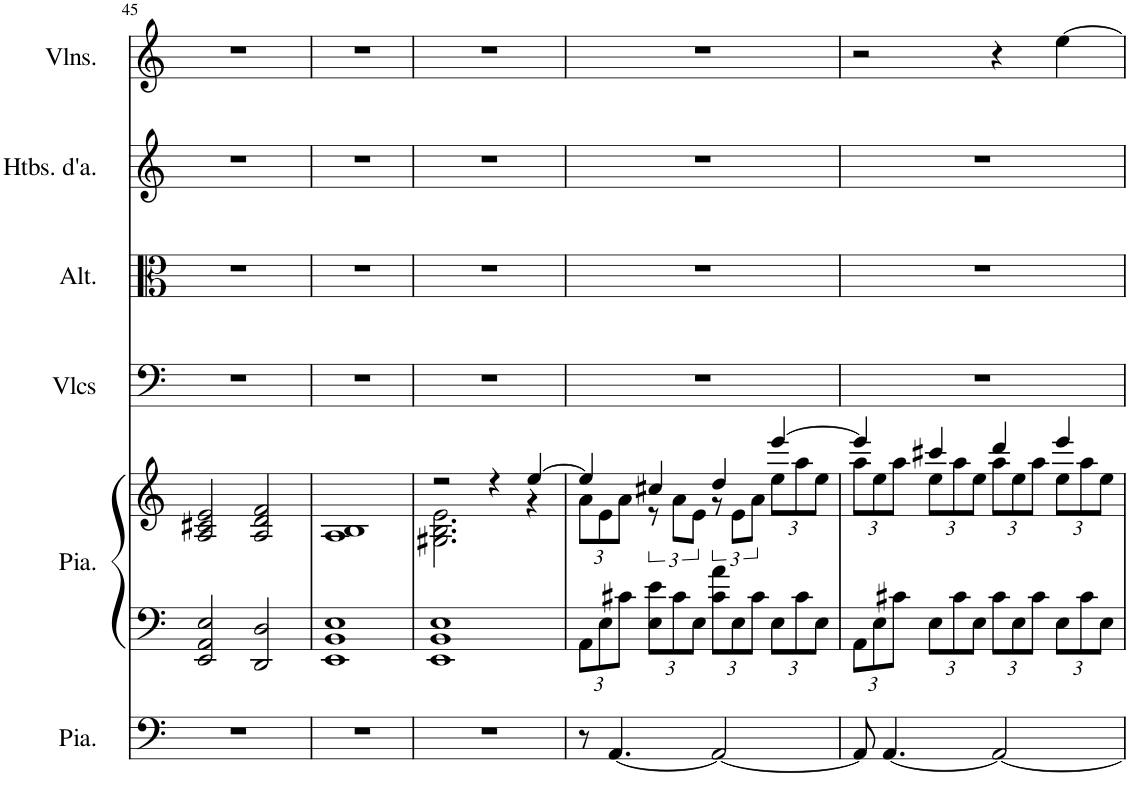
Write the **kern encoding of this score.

**kern	**kern	**kern	**kern	**kern	**kern	**kern
*part6	*part5	*part5	*part4	*part3	*part2	*part1
*staff7	*staff6	*staff5	*staff4	*staff3	*staff2	*staff1
*I"Piano, Pedals	*I"Piano, Organ	*	*I"Violoncelles, Bass	*I"Altos, Tenor	*I"Hautbois d'amour, Alto	*I"Violons, Soprano
*I'Pia.	*I'Pia.	*	*I'Vlcs	*I'Alt.	*I'Htbs. d'a.	*I'Vlns.
!!LO:PB:g=z
*clefF4	*clefF4	*clefG2	*clefF4	*clefC3	*clefG2	*clefG2
*	*	*	*	*	*Trd2c3	*
*k[]	*k[]	*k[]	*k[]	*k[]	*k[]	*k[]
*M4/4	*M4/4	*M4/4	*M4/4	*M4/4	*M4/4	*M4/4
=45	=45	=45	=45	=45	=45	=45
1r	2EE/ 2AA/ 2E/	2A/ 2c#X/ 2e/	1r	1r	1r	1r
.	2DD/ 2D/	2A/ 2d/ 2f/	.	.	.	.
=46	=46	=46	=46	=46	=46	=46
1r	1EE 1BB 1E	1A 1B	1r	1r	1r	1r
=47	=47	=47	=47	=47	=47	=47
*	*	*^	*	*	*	*
1r	1EE 1BB 1E	2r	2.G#X\ 2.B\ 2.e\	1r	1r	1r	1r
.	.	4r	.	.	.	.	.
.	.	[4ee/	4r	.	.	.	.
=48	=48	=48	=48	=48	=48	=48	=48
*	*Xbrackettup	*	*Xbrackettup	*	*	*	*
8r	12AA\L	4ee/]	12a\L	1r	1r	1r	1r
.	12E\	.	12e\	.	.	.	.
[4.AA/	.	.	.	.	.	.	.
.	12c#X\J	.	12a\J	.	.	.	.
*	*	*	*brackettup	*	*	*	*
.	12E\ 12e\L	4cc#X/	12r	.	.	.	.
.	12c#\	.	12a\L	.	.	.	.
.	12E\J	.	12e\J	.	.	.	.
2AA/_	12c#\ 12a\L	4dd/	12r	.	.	.	.
.	12E\	.	12e\L	.	.	.	.
.	12c#\J	.	12a\J	.	.	.	.
*	*	*	*Xbrackettup	*	*	*	*
.	12E\L	[4eee/	12ee\L	.	.	.	.
.	12c#\	.	12aa\	.	.	.	.
.	12E\J	.	12ee\J	.	.	.	.
=49	=49	=49	=49	=49	=49	=49	=49
8AA/]	12AA\L	4eee/]	12aa\L	1r	1r	1r	2r
.	12E\	.	12ee\	.	.	.	.
[4.AA/	.	.	.	.	.	.	.
.	12c#X\J	.	12aa\J	.	.	.	.
.	12E\L	4ccc#X/	12ee\L	.	.	.	.
.	12c#\	.	12aa\	.	.	.	.
.	12E\J	.	12ee\J	.	.	.	.
2AA/_	12c#\L	4ddd/	12aa\L	.	.	.	4r
.	12E\	.	12ee\	.	.	.	.
.	12c#\J	.	12aa\J	.	.	.	.
.	12E\L	4eee/	12ee\L	.	.	.	[4ee\
.	12c#\	.	12aa\	.	.	.	.
.	12E\J	.	12ee\J	.	.	.	.
*	*	*v	*v	*	*	*	*
=	=	=	=	=	=	=
*-	*-	*-	*-	*-	*-	*-
